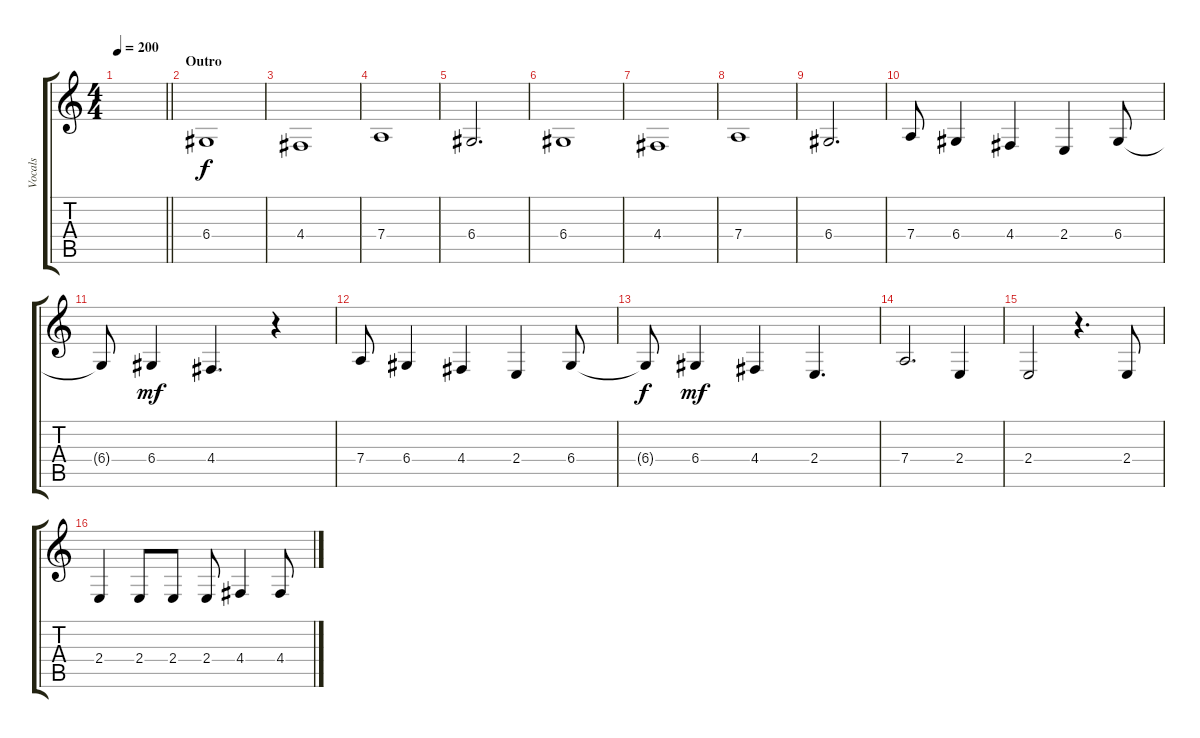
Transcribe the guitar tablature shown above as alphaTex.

\track ("Vocals" "Vocals") {instrument tenorsax}
\staff {score tabs}
\tuning (E4 B3 G3 D3 A2 E2) {hide}
\ts (4 4)
\tempo 200
\clef g2
\barLineRight lightlight
\ks c
|
\section ("" "Outro")
6.4.1{volume 15} |
4.4.1 |
7.4.1 |
6.4.2{d} |
6.4.1 |
4.4.1 |
7.4.1 |
6.4.2{d} |
7.4.8 6.4.4 4.4.4 2.4.4 6.4.8 |
6.4{t}.8{dy f} 6.4.4{dy mf} 4.4.4{d} r.4 |
7.4.8 6.4.4 4.4.4 2.4.4 6.4.8 |
6.4{t}.8{dy f} 6.4.4{dy mf} 4.4.4 2.4.4{d} |
7.4.2{d} 2.4.4 |
2.4.2 r.4{d} 2.4.8 |
2.4.4 2.4.8 2.4.8 2.4.8 4.4.4 4.4.8
